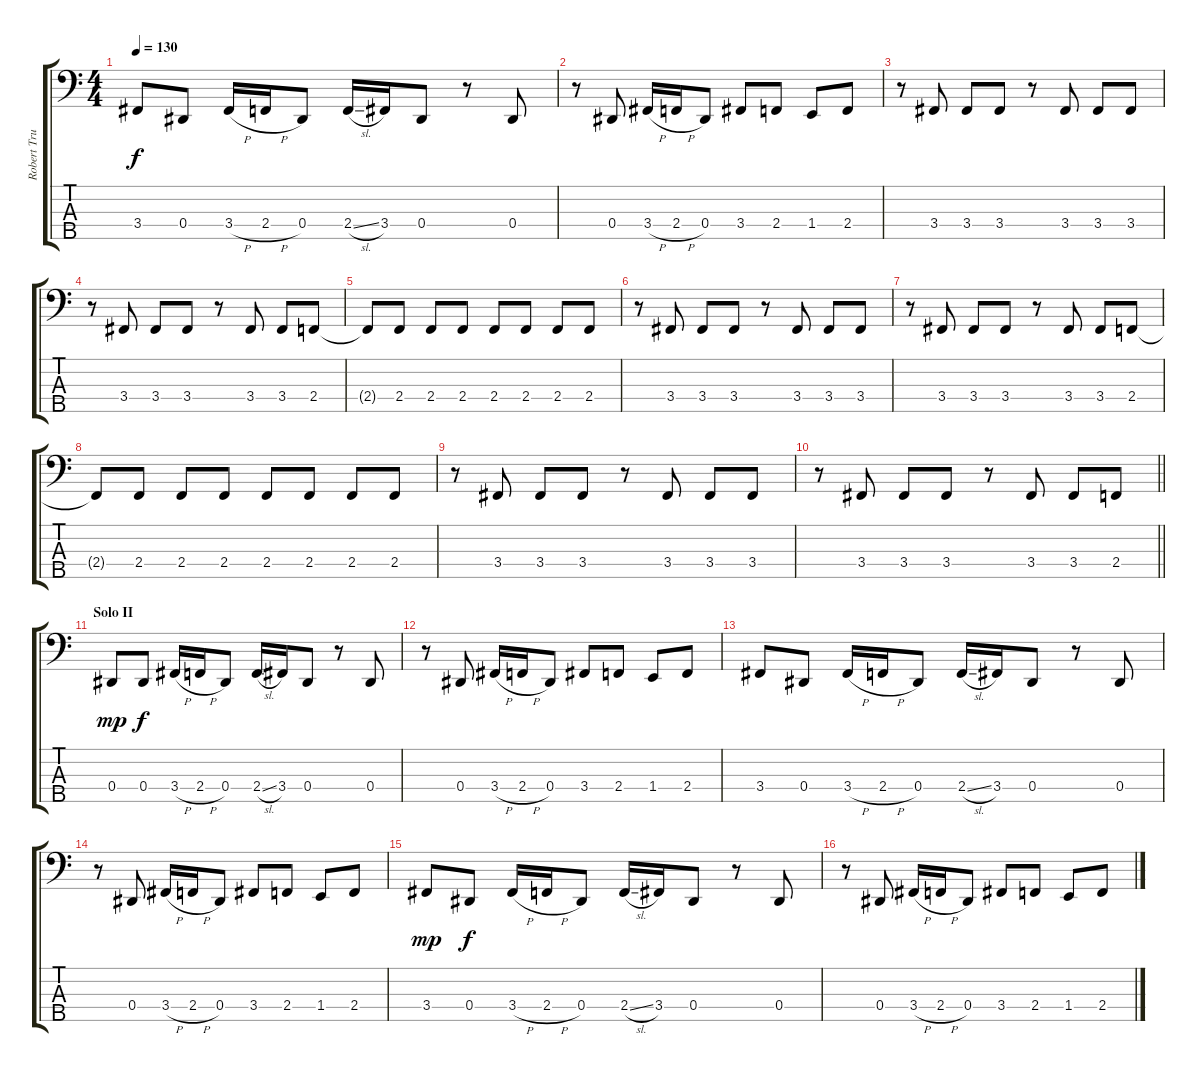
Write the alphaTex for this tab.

\track ("Robert Trujillo" "Robert Tru") {instrument electricbassfinger}
\staff {score tabs}
\tuning (Gb2 Db2 Ab1 Eb1 Bb0) {hide}
\ts (4 4)
\tempo 130
\clef f4
\ks c
3.4.8{dy f} 0.4.8 3.4{h}.16 2.4{h}.16 0.4.8 2.4{sl}.16 3.4.16 0.4.8 r.8 0.4.8 |
r.8 0.4.8 3.4{h}.16 2.4{h}.16 0.4.8 3.4.8 2.4.8 1.4.8 2.4.8 |
r.8 3.4.8 3.4.8 3.4.8 r.8 3.4.8 3.4.8 3.4.8 |
r.8 3.4.8 3.4.8 3.4.8 r.8 3.4.8 3.4.8 2.4.8 |
2.4{t}.8 2.4.8 2.4.8 2.4.8 2.4.8 2.4.8 2.4.8 2.4.8 |
r.8 3.4.8 3.4.8 3.4.8 r.8 3.4.8 3.4.8 3.4.8 |
r.8 3.4.8 3.4.8 3.4.8 r.8 3.4.8 3.4.8 2.4.8 |
2.4{t}.8 2.4.8 2.4.8 2.4.8 2.4.8 2.4.8 2.4.8 2.4.8 |
r.8 3.4.8 3.4.8 3.4.8 r.8 3.4.8 3.4.8 3.4.8 |
\barLineRight lightlight
r.8 3.4.8 3.4.8 3.4.8 r.8 3.4.8 3.4.8 2.4.8 |
\section ("" "Solo II")
0.4.8{dy mp} 0.4.8{dy f} 3.4{h}.16 2.4{h}.16 0.4.8 2.4{sl}.16 3.4.16 0.4.8 r.8 0.4.8 |
r.8 0.4.8 3.4{h}.16 2.4{h}.16 0.4.8 3.4.8 2.4.8 1.4.8 2.4.8 |
3.4.8 0.4.8 3.4{h}.16 2.4{h}.16 0.4.8 2.4{sl}.16 3.4.16 0.4.8 r.8 0.4.8 |
r.8 0.4.8 3.4{h}.16 2.4{h}.16 0.4.8 3.4.8 2.4.8 1.4.8 2.4.8 |
3.4.8{dy mp} 0.4.8{dy f} 3.4{h}.16 2.4{h}.16 0.4.8 2.4{sl}.16 3.4.16 0.4.8 r.8 0.4.8 |
r.8 0.4.8 3.4{h}.16 2.4{h}.16 0.4.8 3.4.8 2.4.8 1.4.8 2.4.8
